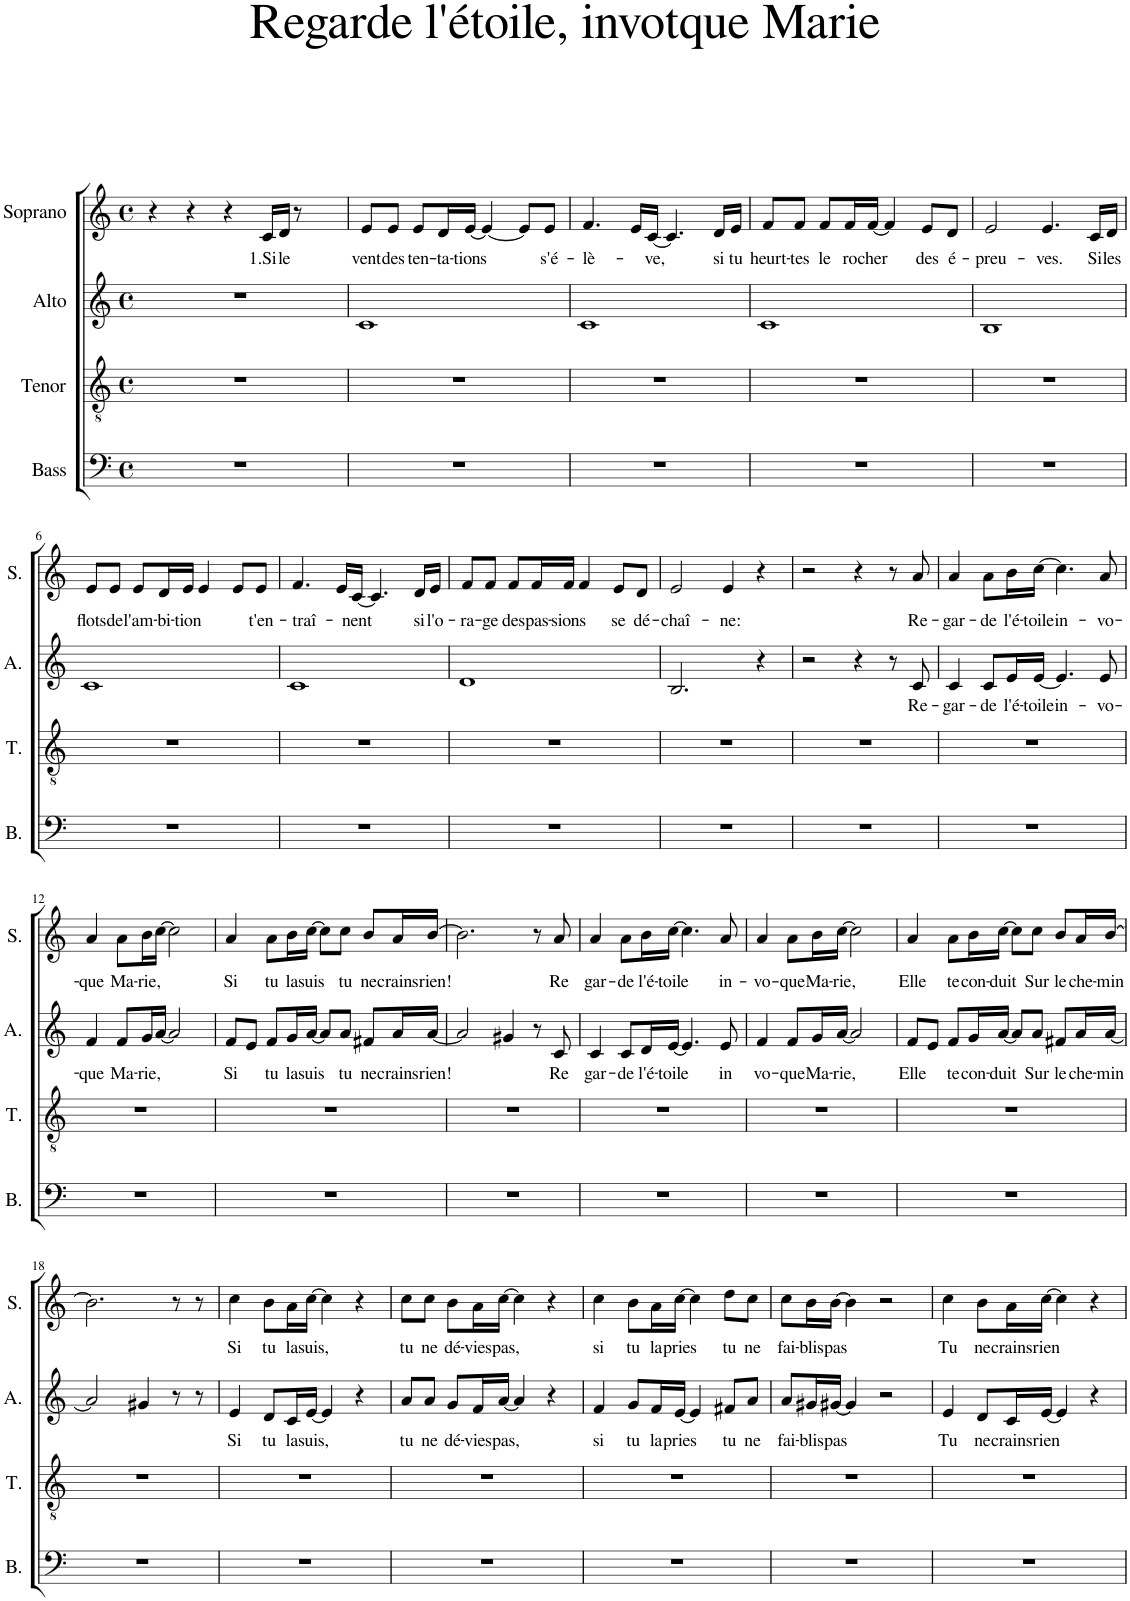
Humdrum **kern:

**kern	**kern	**kern	**text	**kern	**text
*part4	*part3	*part2	*part2	*part1	*part1
*staff4	*staff3	*staff2	*staff2	*staff1	*staff1
*I"Bass	*I"Tenor	*I"Alto	*	*I"Soprano	*
*I'B.	*I'T.	*I'A.	*	*I'S.	*
*clefF4	*clefGv2	*clefG2	*	*clefG2	*
*k[]	*k[]	*k[]	*	*k[]	*
*M4/4	*M4/4	*M4/4	*	*M4/4	*
*met(c)	*met(c)	*met(c)	*	*met(c)	*
=1	=1	=1	=1	=1	=1
1r	1r	1r	.	4r	.
.	.	.	.	4r	.
.	.	.	.	4r	.
!	!	!	!	!	!LO:LY:b
.	.	.	.	16c/LL	1.Si
!	!	!	!	!	!LO:LY:b
.	.	.	.	16d/JJ	le
.	.	.	.	8r	.
=2	=2	=2	=2	=2	=2
!	!	!	!	!	!LO:LY:b
1r	1r	1c	.	8e/L	vent
!	!	!	!	!	!LO:LY:b
.	.	.	.	8e/J	des
!	!	!	!	!	!LO:LY:b
.	.	.	.	8e/L	ten-
!	!	!	!	!	!LO:LY:b
.	.	.	.	16d/L	-ta-
!	!	!	!	!	!LO:LY:b
.	.	.	.	[16e/JJ	-tions
.	.	.	.	4e/_	.
.	.	.	.	8e/L]	.
!	!	!	!	!	!LO:LY:b
.	.	.	.	8e/J	s'é-
=3	=3	=3	=3	=3	=3
!	!	!	!	!	!LO:LY:b
1r	1r	1c	.	4.f/	-lè-
.	.	.	.	16e/LL	.
!	!	!	!	!	!LO:LY:b
.	.	.	.	[16c/JJ	-ve,
.	.	.	.	4.c/]	.
!	!	!	!	!	!LO:LY:b
.	.	.	.	16d/LL	si
!	!	!	!	!	!LO:LY:b
.	.	.	.	16e/JJ	tu
=4	=4	=4	=4	=4	=4
!	!	!	!	!	!LO:LY:b
1r	1r	1c	.	8f/L	heurt-
!	!	!	!	!	!LO:LY:b
.	.	.	.	8f/J	-tes
!	!	!	!	!	!LO:LY:b
.	.	.	.	8f/L	le
!	!	!	!	!	!LO:LY:b
.	.	.	.	16f/L	ro
!	!	!	!	!	!LO:LY:b
.	.	.	.	[16f/JJ	cher
.	.	.	.	4f/]	.
!	!	!	!	!	!LO:LY:b
.	.	.	.	8e/L	des
!	!	!	!	!	!LO:LY:b
.	.	.	.	8d/J	é-
=5	=5	=5	=5	=5	=5
!	!	!	!	!	!LO:LY:b
1r	1r	1B	.	2e/	-preu-
!	!	!	!	!	!LO:LY:b
.	.	.	.	4.e/	-ves.
!	!	!	!	!	!LO:LY:b
.	.	.	.	16c/LL	Si
!	!	!	!	!	!LO:LY:b
.	.	.	.	16d/JJ	les
!!LO:LB:g=z
=6	=6	=6	=6	=6	=6
!	!	!	!	!	!LO:LY:b
1r	1r	1c	.	8e/L	flots
!	!	!	!	!	!LO:LY:b
.	.	.	.	8e/J	de
!	!	!	!	!	!LO:LY:b
.	.	.	.	8e/L	l'am-
!	!	!	!	!	!LO:LY:b
.	.	.	.	16d/L	-bi-
!	!	!	!	!	!LO:LY:b
.	.	.	.	16e/JJ	-tion
.	.	.	.	4e/	.
.	.	.	.	8e/L	.
!	!	!	!	!	!LO:LY:b
.	.	.	.	8e/J	-t'en-
=7	=7	=7	=7	=7	=7
!	!	!	!	!	!LO:LY:b
1r	1r	1c	.	4.f/	-traî-
.	.	.	.	16e/LL	.
!	!	!	!	!	!LO:LY:b
.	.	.	.	[16c/JJ	-nent
.	.	.	.	4.c/]	.
!	!	!	!	!	!LO:LY:b
.	.	.	.	16d/LL	si
!	!	!	!	!	!LO:LY:b
.	.	.	.	16e/JJ	l'o-
=8	=8	=8	=8	=8	=8
!	!	!	!	!	!LO:LY:b
1r	1r	1d	.	8f/L	-ra-
!	!	!	!	!	!LO:LY:b
.	.	.	.	8f/J	-ge
!	!	!	!	!	!LO:LY:b
.	.	.	.	8f/L	des
!	!	!	!	!	!LO:LY:b
.	.	.	.	16f/L	pas-
!	!	!	!	!	!LO:LY:b
.	.	.	.	16f/JJ	-sions
.	.	.	.	4f/	.
!	!	!	!	!	!LO:LY:b
.	.	.	.	8e/L	se
!	!	!	!	!	!LO:LY:b
.	.	.	.	8d/J	dé-
=9	=9	=9	=9	=9	=9
!	!	!	!	!	!LO:LY:b
1r	1r	2.B/	.	2e/	-chaî-
!	!	!	!	!	!LO:LY:b
.	.	.	.	4e/	-ne:
.	.	4r	.	4r	.
=10	=10	=10	=10	=10	=10
1r	1r	2r	.	2r	.
.	.	4r	.	4r	.
.	.	8r	.	8r	.
!	!	!	!LO:LY:b	!	!LO:LY:b
.	.	8c/	Re-	8a/	Re-
=11	=11	=11	=11	=11	=11
!	!	!	!LO:LY:b	!	!LO:LY:b
1r	1r	4c/	-gar-	4a/	-gar-
!	!	!	!LO:LY:b	!	!LO:LY:b
.	.	8c/L	-de	8a\L	-de
!	!	!	!LO:LY:b	!	!LO:LY:b
.	.	16e/L	l'é-	16b\L	l'é-
!	!	!	!LO:LY:b	!	!LO:LY:b
.	.	[16e/JJ	-toile	[16cc\JJ	-toile
!	!	!	!LO:LY:b	!	!LO:LY:b
.	.	4.e/]	in-	4.cc\]	in-
!	!	!	!LO:LY:b	!	!LO:LY:b
.	.	8e/	-vo-	8a/	-vo-
!!LO:LB:g=z
=12	=12	=12	=12	=12	=12
!	!	!	!LO:LY:b	!	!LO:LY:b
1r	1r	4f/	-que	4a/	-que
!	!	!	!LO:LY:b	!	!LO:LY:b
.	.	8f/L	Ma-	8a\L	Ma-
!	!	!	!LO:LY:b	!	!LO:LY:b
.	.	16g/L	-rie,	16b\L	-rie,
.	.	[16a/JJ	.	[16cc\JJ	.
.	.	2a/]	.	2cc\]	.
=13	=13	=13	=13	=13	=13
!	!	!	!LO:LY:b	!	!LO:LY:b
1r	1r	8f/L	Si	4a/	Si
.	.	8e/J	.	.	.
!	!	!	!LO:LY:b	!	!LO:LY:b
.	.	8f/L	tu	8a\L	tu
!	!	!	!LO:LY:b	!	!LO:LY:b
.	.	16g/L	la	16b\L	la
!	!	!	!LO:LY:b	!	!LO:LY:b
.	.	[16a/JJ	suis	[16cc\JJ	suis
.	.	8a/L]	.	8cc\L]	.
!	!	!	!LO:LY:b	!	!LO:LY:b
.	.	8a/J	tu	8cc\J	tu
!	!	!	!LO:LY:b	!	!LO:LY:b
.	.	8f#X/L	ne	8b/L	ne
!	!	!	!LO:LY:b	!	!LO:LY:b
.	.	16a/L	crains	16a/L	crains
!	!	!	!LO:LY:b	!	!LO:LY:b
.	.	[16a/JJ	rien!	[16b/JJ	rien!
=14	=14	=14	=14	=14	=14
1r	1r	2a/]	.	2.b\]	.
.	.	4g#X/	.	.	.
.	.	8r	.	8r	.
!	!	!	!LO:LY:b	!	!LO:LY:b
.	.	8c/	Re	8a/	Re
=15	=15	=15	=15	=15	=15
!	!	!	!LO:LY:b	!	!LO:LY:b
1r	1r	4c/	gar-	4a/	gar-
!	!	!	!LO:LY:b	!	!LO:LY:b
.	.	8c/L	-de	8a\L	-de
!	!	!	!LO:LY:b	!	!LO:LY:b
.	.	16d/L	l'é-	16b\L	l'é-
!	!	!	!LO:LY:b	!	!LO:LY:b
.	.	[16e/JJ	-toile	[16cc\JJ	-toile
.	.	4.e/]	.	4.cc\]	.
!	!	!	!LO:LY:b	!	!LO:LY:b
.	.	8e/	in	8a/	in-
=16	=16	=16	=16	=16	=16
!	!	!	!LO:LY:b	!	!LO:LY:b
1r	1r	4f/	-vo-	4a/	-vo-
!	!	!	!LO:LY:b	!	!LO:LY:b
.	.	8f/L	-que	8a\L	-que
!	!	!	!LO:LY:b	!	!LO:LY:b
.	.	16g/L	Ma-	16b\L	Ma-
!	!	!	!LO:LY:b	!	!LO:LY:b
.	.	[16a/JJ	-rie,	[16cc\JJ	-rie,
.	.	2a/]	.	2cc\]	.
=17	=17	=17	=17	=17	=17
!	!	!	!LO:LY:b	!	!LO:LY:b
1r	1r	8f/L	Elle	4a/	Elle
.	.	8e/J	.	.	.
!	!	!	!LO:LY:b	!	!LO:LY:b
.	.	8f/L	te	8a\L	te
!	!	!	!LO:LY:b	!	!LO:LY:b
.	.	16g/L	con-	16b\L	con-
!	!	!	!LO:LY:b	!	!LO:LY:b
.	.	[16a/JJ	-duit	[16cc\JJ	-duit
.	.	8a/L]	.	8cc\L]	.
!	!	!	!LO:LY:b	!	!LO:LY:b
.	.	8a/J	Sur	8cc\J	Sur
!	!	!	!LO:LY:b	!	!LO:LY:b
.	.	8f#X/L	le	8b/L	le
!	!	!	!LO:LY:b	!	!LO:LY:b
.	.	16a/L	che-	16a/L	che-
!	!	!	!LO:LY:b	!	!LO:LY:b
.	.	[16a/JJ	-min	[16b/JJ	-min
!!LO:LB:g=z
=18	=18	=18	=18	=18	=18
1r	1r	2a/]	.	2.b\]	.
.	.	4g#X/	.	.	.
.	.	8r	.	8r	.
.	.	8r	.	8r	.
=19	=19	=19	=19	=19	=19
!	!	!	!LO:LY:b	!	!LO:LY:b
1r	1r	4e/	Si	4cc\	Si
!	!	!	!LO:LY:b	!	!LO:LY:b
.	.	8d/L	tu	8b\L	tu
!	!	!	!LO:LY:b	!	!LO:LY:b
.	.	16c/L	la	16a\L	la
!	!	!	!LO:LY:b	!	!LO:LY:b
.	.	[16e/JJ	suis,	[16cc\JJ	suis,
.	.	4e/]	.	4cc\]	.
.	.	4r	.	4r	.
=20	=20	=20	=20	=20	=20
!	!	!	!LO:LY:b	!	!LO:LY:b
1r	1r	8a/L	tu	8cc\L	tu
!	!	!	!LO:LY:b	!	!LO:LY:b
.	.	8a/J	ne	8cc\J	ne
!	!	!	!LO:LY:b	!	!LO:LY:b
.	.	8g/L	dé-	8b\L	dé-
!	!	!	!LO:LY:b	!	!LO:LY:b
.	.	16f/L	-vies	16a\L	-vies
!	!	!	!LO:LY:b	!	!LO:LY:b
.	.	[16a/JJ	pas,	[16cc\JJ	pas,
.	.	4a/]	.	4cc\]	.
.	.	4r	.	4r	.
=21	=21	=21	=21	=21	=21
!	!	!	!LO:LY:b	!	!LO:LY:b
1r	1r	4f/	si	4cc\	si
!	!	!	!LO:LY:b	!	!LO:LY:b
.	.	8g/L	tu	8b\L	tu
!	!	!	!LO:LY:b	!	!LO:LY:b
.	.	16f/L	la	16a\L	la
!	!	!	!LO:LY:b	!	!LO:LY:b
.	.	[16e/JJ	pries	[16cc\JJ	pries
.	.	4e/]	.	4cc\]	.
!	!	!	!LO:LY:b	!	!LO:LY:b
.	.	8f#X/L	tu	8dd\L	tu
!	!	!	!LO:LY:b	!	!LO:LY:b
.	.	8a/J	ne	8cc\J	ne
=22	=22	=22	=22	=22	=22
!	!	!	!LO:LY:b	!	!LO:LY:b
1r	1r	8a/L	fai-	8cc\L	fai-
!	!	!	!LO:LY:b	!	!LO:LY:b
.	.	16g#X/L	-blis	16b\L	-blis
!	!	!	!LO:LY:b	!	!LO:LY:b
.	.	[16g#X/JJ	pas	[16b\JJ	pas
.	.	4g#/]	.	4b\]	.
.	.	2r	.	2r	.
=23	=23	=23	=23	=23	=23
!	!	!	!LO:LY:b	!	!LO:LY:b
1r	1r	4e/	Tu	4cc\	Tu
!	!	!	!LO:LY:b	!	!LO:LY:b
.	.	8d/L	ne	8b\L	ne
!	!	!	!LO:LY:b	!	!LO:LY:b
.	.	16c/L	crains	16a\L	crains
!	!	!	!LO:LY:b	!	!LO:LY:b
.	.	[16e/JJ	rien	[16cc\JJ	rien
.	.	4e/]	.	4cc\]	.
.	.	4r	.	4r	.
=	=	=	=	=	=
*-	*-	*-	*-	*-	*-
